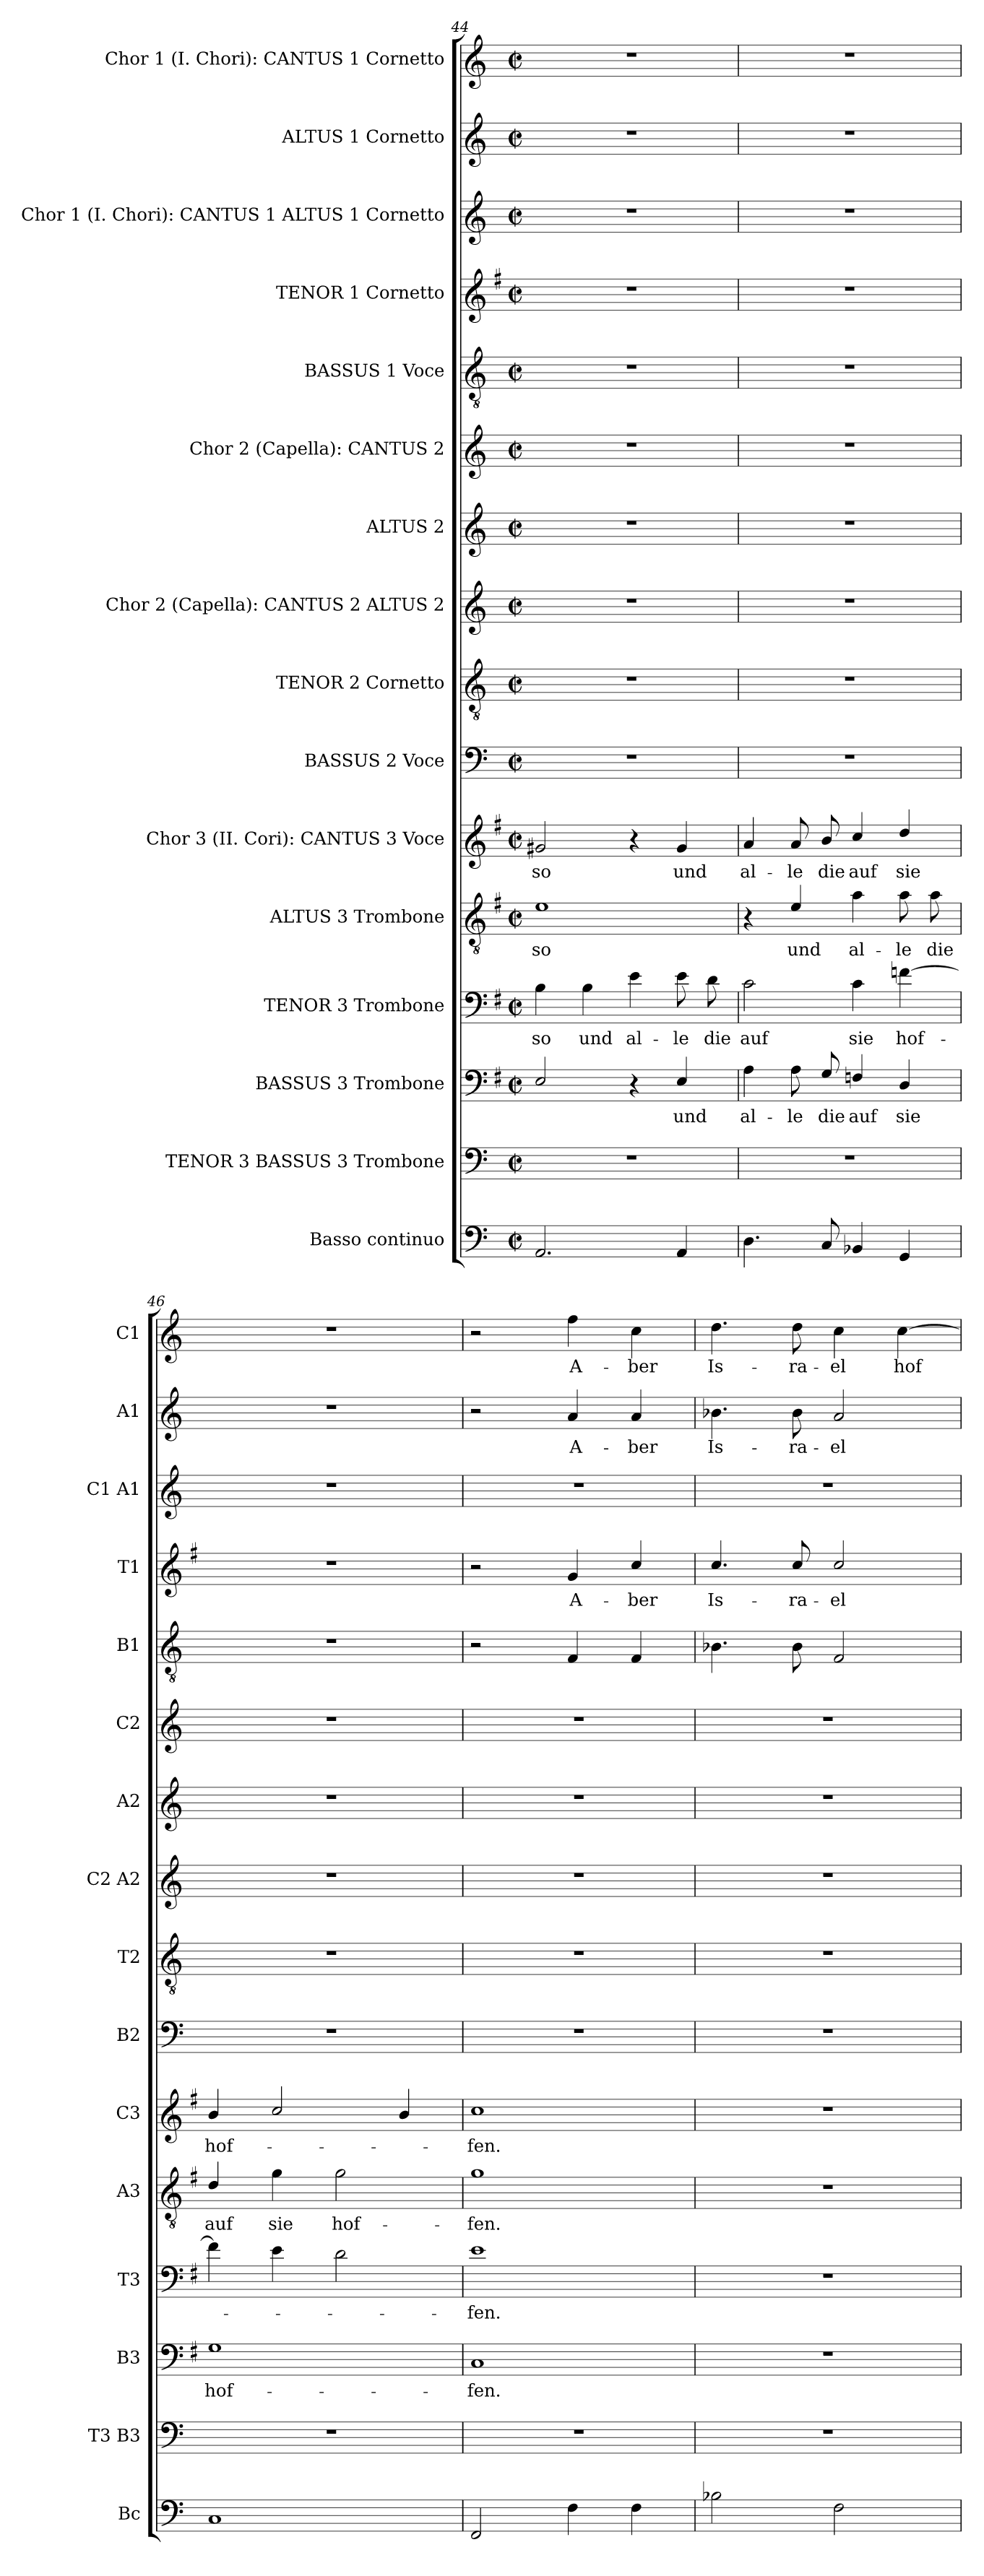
**kern	**kern	**kern	**text	**kern	**text	**kern	**text	**kern	**text	**kern	**kern	**kern	**kern	**kern	**kern	**kern	**text	**kern	**kern	**text	**kern	**text
*part16	*part15	*part14	*part14	*part13	*part13	*part12	*part12	*part11	*part11	*part10	*part9	*part8	*part7	*part6	*part5	*part4	*part4	*part3	*part2	*part2	*part1	*part1
*staff16	*staff15	*staff14	*staff14	*staff13	*staff13	*staff12	*staff12	*staff11	*staff11	*staff10	*staff9	*staff8	*staff7	*staff6	*staff5	*staff4	*staff4	*staff3	*staff2	*staff2	*staff1	*staff1
*I"Basso continuo	*I"TENOR 3 BASSUS 3 Trombone	*I"BASSUS 3 Trombone	*	*I"TENOR 3 Trombone	*	*I"ALTUS 3 Trombone	*	*I"Chor 3 (II. Cori): CANTUS 3 Voce	*	*I"BASSUS 2 Voce	*I"TENOR 2 Cornetto	*I"Chor 2 (Capella): CANTUS 2 ALTUS 2	*I"ALTUS 2	*I"Chor 2 (Capella): CANTUS 2	*I"BASSUS 1 Voce	*I"TENOR 1 Cornetto	*	*I"Chor 1 (I. Chori): CANTUS 1 ALTUS 1 Cornetto	*I"ALTUS 1 Cornetto	*	*I"Chor 1 (I. Chori): CANTUS 1 Cornetto	*
*I'Bc	*I'T3 B3	*I'B3	*	*I'T3	*	*I'A3	*	*I'C3	*	*I'B2	*I'T2	*I'C2 A2	*I'A2	*I'C2	*I'B1	*I'T1	*	*I'C1 A1	*I'A1	*	*I'C1	*
*clefF4	*clefF4	*clefF4	*	*clefF4	*	*clefGv2	*	*clefG2	*	*clefF4	*clefGv2	*clefG2	*clefG2	*clefG2	*clefGv2	*clefG2	*	*clefG2	*clefG2	*	*clefG2	*
*	*	*ITrd4c7	*	*ITrd4c7	*	*ITrd4c7	*	*ITrd4c7	*	*	*	*	*	*	*	*ITrd4c7	*	*	*	*	*	*
*k[]	*k[]	*k[]	*	*k[]	*	*k[]	*	*k[]	*	*k[]	*k[]	*k[]	*k[]	*k[]	*k[]	*k[]	*	*k[]	*k[]	*	*k[]	*
*M2/2	*M2/2	*M2/2	*	*M2/2	*	*M2/2	*	*M2/2	*	*M2/2	*M2/2	*M2/2	*M2/2	*M2/2	*M2/2	*M2/2	*	*M2/2	*M2/2	*	*M2/2	*
*met(c|)	*met(c|)	*met(c|)	*	*met(c|)	*	*met(c|)	*	*met(c|)	*	*met(c|)	*met(c|)	*met(c|)	*met(c|)	*met(c|)	*met(c|)	*met(c|)	*	*met(c|)	*met(c|)	*	*met(c|)	*
=44	=44	=44	=44	=44	=44	=44	=44	=44	=44	=44	=44	=44	=44	=44	=44	=44	=44	=44	=44	=44	=44	=44
2.AA/	1r	2AA/	.	4E\	so	1A	so	2c#X/	so	1r	1r	1r	1r	1r	1r	1r	.	1r	1r	.	1r	.
.	.	.	.	4E\	und	.	.	.	.	.	.	.	.	.	.	.	.	.	.	.	.	.
.	.	4r	.	4A\	al-	.	.	4r	.	.	.	.	.	.	.	.	.	.	.	.	.	.
4AA/	.	4AA/	und	8A\	le	.	.	4c#/	und	.	.	.	.	.	.	.	.	.	.	.	.	.
.	.	.	.	8G\	die	.	.	.	.	.	.	.	.	.	.	.	.	.	.	.	.	.
=45	=45	=45	=45	=45	=45	=45	=45	=45	=45	=45	=45	=45	=45	=45	=45	=45	=45	=45	=45	=45	=45	=45
4.D\	1r	4D\	al-	2F\	auf	4r	.	4d/	al-	1r	1r	1r	1r	1r	1r	1r	.	1r	1r	.	1r	.
.	.	8D\	le	.	.	4A/	und	8d/	le	.	.	.	.	.	.	.	.	.	.	.	.	.
8C/	.	8C/	die	.	.	.	.	8e/	die	.	.	.	.	.	.	.	.	.	.	.	.	.
4BB-X/	.	4BB-X/	auf	4F\	sie	4d\	al-	4f/	auf	.	.	.	.	.	.	.	.	.	.	.	.	.
4GG/	.	4GG/	sie	[4B-X\	hof-	8d\	le	4g/	sie	.	.	.	.	.	.	.	.	.	.	.	.	.
.	.	.	.	.	.	8d\	die	.	.	.	.	.	.	.	.	.	.	.	.	.	.	.
=46	=46	=46	=46	=46	=46	=46	=46	=46	=46	=46	=46	=46	=46	=46	=46	=46	=46	=46	=46	=46	=46	=46
1C	1r	1C	hof-	4B-\]	.	4G/	auf	4e/	hof-	1r	1r	1r	1r	1r	1r	1r	.	1r	1r	.	1r	.
.	.	.	.	4A\	.	4c\	sie	2f/	.	.	.	.	.	.	.	.	.	.	.	.	.	.
.	.	.	.	2G\	.	2c\	hof-	.	.	.	.	.	.	.	.	.	.	.	.	.	.	.
.	.	.	.	.	.	.	.	4e/	.	.	.	.	.	.	.	.	.	.	.	.	.	.
!!LO:PB:g=z
=47	=47	=47	=47	=47	=47	=47	=47	=47	=47	=47	=47	=47	=47	=47	=47	=47	=47	=47	=47	=47	=47	=47
2FF/	1r	1FF	fen.	1A	-fen.	1c	-fen.	1f	-fen.	1r	1r	1r	1r	1r	2r	2r	.	1r	2r	.	2r	.
4F\	.	.	.	.	.	.	.	.	.	.	.	.	.	.	4F/	4c/	A-	.	4a/	A-	4ff\	A-
4F\	.	.	.	.	.	.	.	.	.	.	.	.	.	.	4F/	4f/	ber	.	4a/	ber	4cc\	ber
=48	=48	=48	=48	=48	=48	=48	=48	=48	=48	=48	=48	=48	=48	=48	=48	=48	=48	=48	=48	=48	=48	=48
2B-X\	1r	1r	.	1r	.	1r	.	1r	.	1r	1r	1r	1r	1r	4.B-X\	4.f/	Is-	1r	4.b-X\	Is-	4.dd\	Is-
.	.	.	.	.	.	.	.	.	.	.	.	.	.	.	8B-\	8f/	ra-	.	8b-\	ra-	8dd\	ra-
2F\	.	.	.	.	.	.	.	.	.	.	.	.	.	.	2F/	2f/	el	.	2a/	el	4cc\	el
.	.	.	.	.	.	.	.	.	.	.	.	.	.	.	.	.	.	.	.	.	[4cc\	hof-
=	=	=	=	=	=	=	=	=	=	=	=	=	=	=	=	=	=	=	=	=	=	=
*-	*-	*-	*-	*-	*-	*-	*-	*-	*-	*-	*-	*-	*-	*-	*-	*-	*-	*-	*-	*-	*-	*-
